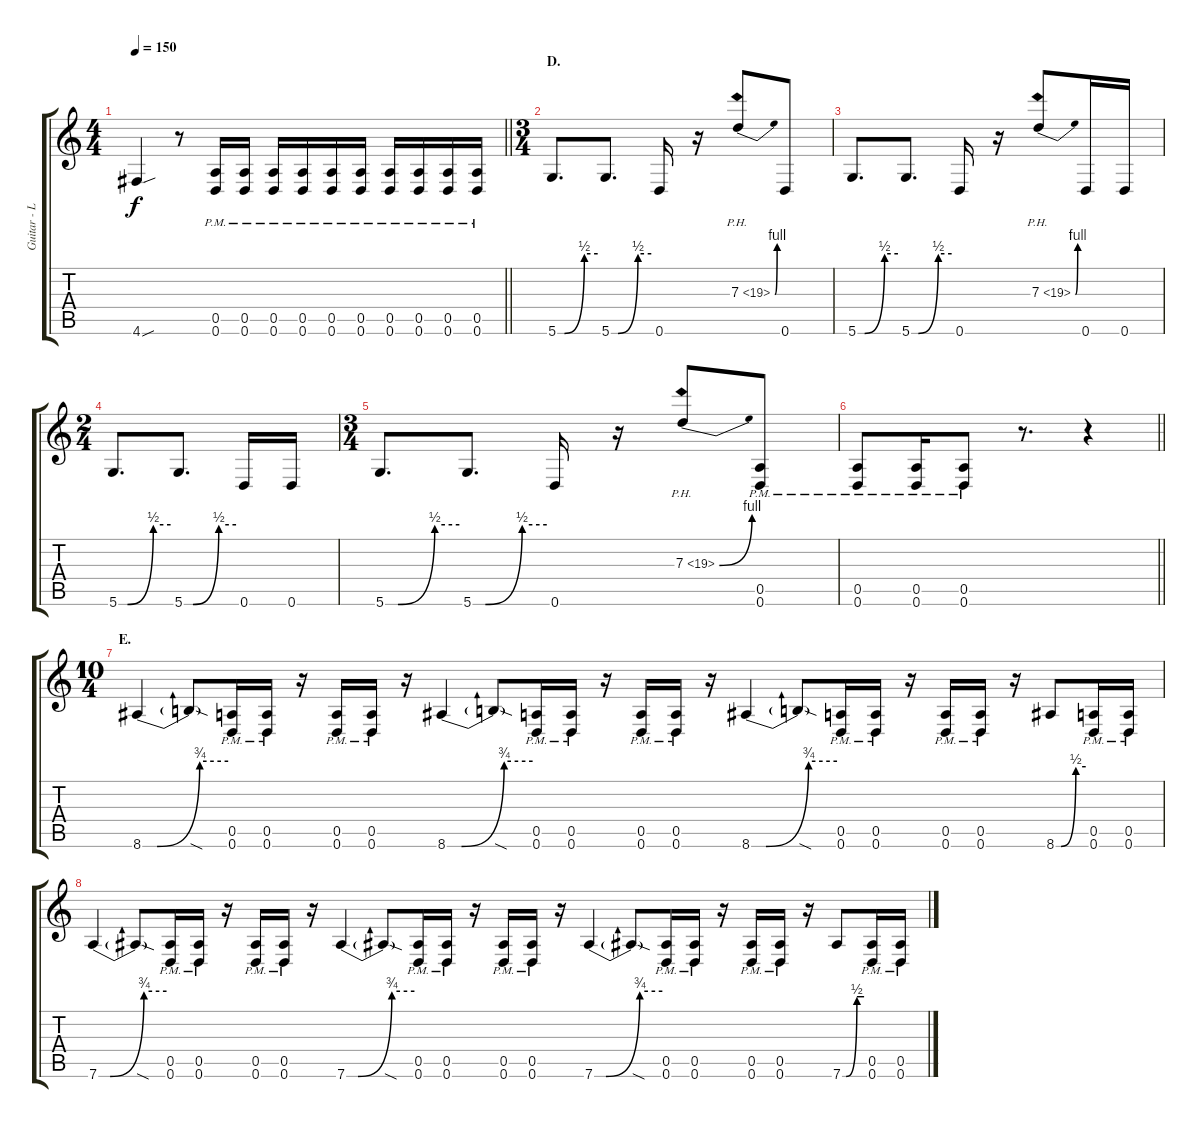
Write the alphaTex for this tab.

\track ("Guitar - Left" "Guitar - L") {instrument distortionguitar}
\staff {score tabs}
\tuning (E4 B3 G3 D3 A2 D2) {hide}
\ts (4 4)
\tempo 150
\clef g2
\barLineRight lightlight
\ks c
4.6{sou t}.4{dy f} r.8 (0.5{pm} 0.6{pm}).16 (0.5{pm} 0.6{pm}).16 (0.5{pm} 0.6{pm}).16 (0.5{pm} 0.6{pm}).16 (0.5{pm} 0.6{pm}).16 (0.5{pm} 0.6{pm}).16 (0.5{pm} 0.6{pm}).16 (0.5{pm} 0.6{pm}).16 (0.5{pm} 0.6{pm}).16 (0.5{pm} 0.6{pm}).16 |
\ts (3 4)
\section ("" "D.")
5.6{be (custom 0 0 10 0 40 2 60 2)}.8{d} 5.6{be (custom 0 0 10 0 40 2 60 2)}.8{d} 0.6.16 r.16 7.3{be (bend 0 0 60 4) ph 12}.8 0.6.8 |
5.6{be (custom 0 0 10 0 40 2 60 2)}.8{d} 5.6{be (custom 0 0 10 0 40 2 60 2)}.8{d} 0.6.16 r.16 7.3{be (bend 0 0 60 4) ph 12}.8 0.6.16 0.6.16 |
\ts (2 4)
5.6{be (custom 0 0 10 0 40 2 60 2)}.8{d} 5.6{be (custom 0 0 10 0 40 2 60 2)}.8{d} 0.6.16 0.6.16 |
\ts (3 4)
5.6{be (custom 0 0 10 0 40 2 60 2)}.8{d} 5.6{be (custom 0 0 10 0 40 2 60 2)}.8{d} 0.6.16 r.16 7.3{be (bend 0 0 60 4) ph 12}.8 (0.5{pm} 0.6{pm}).8 |
\barLineRight lightlight
(0.5{pm} 0.6{pm}).8 (0.5{pm} 0.6{pm}).16 (0.5{pm} 0.6{pm}).8 r.8{d} r.4 |
\ts (10 4)
\section ("" "E.")
8.6{be (custom 0 0 10 0 40 3 60 3)}.4 8.6{sod t}.8 (0.5{pm} 0.6{pm}).16 (0.5{pm} 0.6{pm}).16 r.16 (0.5{pm} 0.6{pm}).16 (0.5{pm} 0.6{pm}).16 r.16 8.6{be (custom 0 0 10 0 40 3 60 3)}.4 8.6{sod t}.8 (0.5{pm} 0.6{pm}).16 (0.5{pm} 0.6{pm}).16 r.16 (0.5{pm} 0.6{pm}).16 (0.5{pm} 0.6{pm}).16 r.16 8.6{be (custom 0 0 10 0 40 3 60 3)}.4 8.6{sod t}.8 (0.5{pm} 0.6{pm}).16 (0.5{pm} 0.6{pm}).16 r.16 (0.5{pm} 0.6{pm}).16 (0.5{pm} 0.6{pm}).16 r.16 8.6{be (custom 0 0 10 0 40 2 60 2)}.8 (0.5{pm} 0.6{pm}).16 (0.5{pm} 0.6{pm}).16 |
7.6{be (custom 0 0 10 0 40 3 60 3)}.4 7.6{sod t}.8 (0.5{pm} 0.6{pm}).16 (0.5{pm} 0.6{pm}).16 r.16 (0.5{pm} 0.6{pm}).16 (0.5{pm} 0.6{pm}).16 r.16 7.6{be (custom 0 0 10 0 40 3 60 3)}.4 7.6{sod t}.8 (0.5{pm} 0.6{pm}).16 (0.5{pm} 0.6{pm}).16 r.16 (0.5{pm} 0.6{pm}).16 (0.5{pm} 0.6{pm}).16 r.16 7.6{be (custom 0 0 10 0 40 3 60 3)}.4 7.6{sod t}.8 (0.5{pm} 0.6{pm}).16 (0.5{pm} 0.6{pm}).16 r.16 (0.5{pm} 0.6{pm}).16 (0.5{pm} 0.6{pm}).16 r.16 7.6{be (custom 0 0 10 0 40 2 60 2)}.8 (0.5{pm} 0.6{pm}).16 (0.5{pm} 0.6{pm}).16
